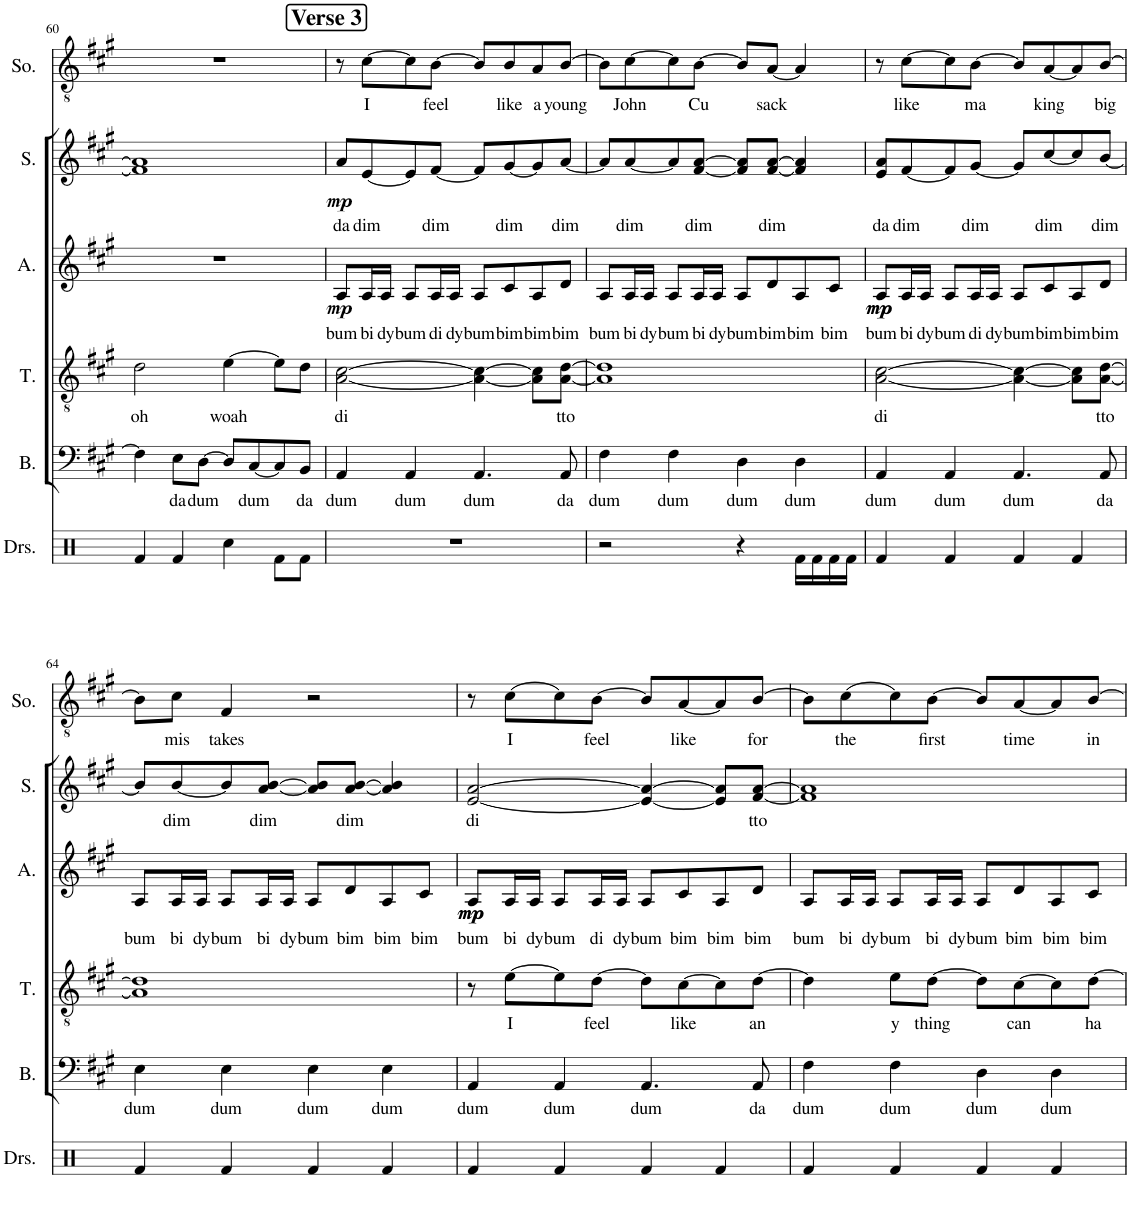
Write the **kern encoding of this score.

**kern	**kern	**text	**kern	**text	**kern	**text	**text	**dynam	**kern	**text	**dynam	**kern	**text
*part6	*part5	*part5	*part4	*part4	*part3	*part3	*part3	*part3	*part2	*part2	*part2	*part1	*part1
*staff6	*staff5	*staff5	*staff4	*staff4	*staff3	*staff3	*staff3	*staff3	*staff2	*staff2	*staff2	*staff1	*staff1
*I"Drumset	*I"Bass	*	*I"Tenor	*	*I"Alto	*	*	*	*I"Soprano	*	*	*I"Soloist	*
*I'Drs.	*I'B.	*	*I'T.	*	*I'A.	*	*	*	*I'S.	*	*	*I'So.	*
!!LO:PB:g=z
*clefX	*clefF4	*	*clefGv2	*	*clefG2	*	*	*	*clefG2	*	*	*clefGv2	*
*k[]	*k[f#c#g#]	*	*k[f#c#g#]	*	*k[f#c#g#]	*	*	*	*k[f#c#g#]	*	*	*k[f#c#g#]	*
*M4/4	*M4/4	*	*M4/4	*	*M4/4	*	*	*	*M4/4	*	*	*M4/4	*
=60	=60	=60	=60	=60	=60	=60	=60	=60	=60	=60	=60	=60	=60
!	!	!	!	!LO:LY:b	!	!	!	!	!	!	!	!	!
4Rf/	4F#\]	.	2d\	oh	1r	.	.	.	1f#] 1a]	.	.	1r	.
!	!	!LO:LY:b	!	!	!	!	!	!	!	!	!	!	!
4Rf/	8E\L	da	.	.	.	.	.	.	.	.	.	.	.
!	!	!LO:LY:b	!	!	!	!	!	!	!	!	!	!	!
.	[8D\J	dum	.	.	.	.	.	.	.	.	.	.	.
!	!	!	!	!LO:LY:b	!	!	!	!	!	!	!	!	!
4Rcc\	8D/L]	.	[4e\	woah	.	.	.	.	.	.	.	.	.
!	!	!LO:LY:b	!	!	!	!	!	!	!	!	!	!	!
.	[8C#/	dum	.	.	.	.	.	.	.	.	.	.	.
8Rf\L	8C#/]	.	8e\L]	.	.	.	.	.	.	.	.	.	.
!	!	!LO:LY:b	!	!	!	!	!	!	!	!	!	!	!
8Rf\J	8BB/J	da	8d\J	.	.	.	.	.	.	.	.	.	.
!!LO:REH:place=s1:a:B:cj:fs=14:t=Verse 3
=61	=61	=61	=61	=61	=61	=61	=61	=61	=61	=61	=61	=61	=61
!	!	!LO:LY:b	!	!LO:LY:b	!	!	!LO:LY:b	!LO:DY:b	!	!LO:LY:b	!LO:DY:b	!	!
1r	4AA/	dum	[2A\ [2c#\	di	8A/L	.	bum	mp	8a/L	da	mp	8r	.
!	!	!	!	!	!	!	!LO:LY:b	!	!	!LO:LY:b	!	!	!LO:LY:b
.	.	.	.	.	16A/L	.	bi	.	[8e/	dim	.	[8c#\L	I
!	!	!	!	!	!	!	!LO:LY:b	!	!	!	!	!	!
.	.	.	.	.	16A/JJ	.	dy	.	.	.	.	.	.
!	!	!LO:LY:b	!	!	!	!	!LO:LY:b	!	!	!	!	!	!
.	4AA/	dum	.	.	8A/L	.	bum	.	8e/]	.	.	8c#\]	.
!	!	!	!	!	!	!	!LO:LY:b	!	!	!LO:LY:b	!	!	!LO:LY:b
.	.	.	.	.	16A/L	.	di	.	[8f#/J	dim	.	[8B\J	feel
!	!	!	!	!	!	!	!LO:LY:b	!	!	!	!	!	!
.	.	.	.	.	16A/JJ	.	dy	.	.	.	.	.	.
!	!	!LO:LY:b	!	!	!	!	!LO:LY:b	!	!	!	!	!	!
.	4.AA/	dum	4A\_ 4c#\_	.	8A/L	.	bum	.	8f#/L]	.	.	8B/L]	.
!	!	!	!	!	!	!	!LO:LY:b	!	!	!LO:LY:b	!	!	!LO:LY:b
.	.	.	.	.	8c#/	.	bim	.	[8g#/	dim	.	8B/	like
!	!	!	!	!	!	!	!LO:LY:b	!	!	!	!	!	!LO:LY:b
.	.	.	8A\] 8c#\]L	.	8A/	.	bim	.	8g#/]	.	.	8A/	a
!	!	!LO:LY:b	!	!LO:LY:b	!	!	!LO:LY:b	!	!	!LO:LY:b	!	!	!LO:LY:b
.	8AA/	da	[8A\ [8d\J	tto	8d/J	.	bim	.	[8a/J	dim	.	[8B/J	young
=62	=62	=62	=62	=62	=62	=62	=62	=62	=62	=62	=62	=62	=62
!	!	!LO:LY:b	!	!	!	!	!LO:LY:b	!	!	!	!	!	!
2r	4F#\	dum	1A] 1d]	.	8A/L	.	bum	.	8a/L]	.	.	8B\L]	.
!	!	!	!	!	!	!	!LO:LY:b	!	!	!LO:LY:b	!	!	!LO:LY:b
.	.	.	.	.	16A/L	.	bi	.	[8a/	dim	.	[8c#\	John
!	!	!	!	!	!	!	!LO:LY:b	!	!	!	!	!	!
.	.	.	.	.	16A/JJ	.	dy	.	.	.	.	.	.
!	!	!LO:LY:b	!	!	!	!	!LO:LY:b	!	!	!	!	!	!
.	4F#\	dum	.	.	8A/L	.	bum	.	8a/]	.	.	8c#\]	.
!	!	!	!	!	!	!	!LO:LY:b	!	!	!LO:LY:b	!	!	!LO:LY:b
.	.	.	.	.	16A/L	.	bi	.	[8f#/ [8a/J	dim	.	[8B\J	Cu
!	!	!	!	!	!	!	!LO:LY:b	!	!	!	!	!	!
.	.	.	.	.	16A/JJ	.	dy	.	.	.	.	.	.
!	!	!LO:LY:b	!	!	!	!	!LO:LY:b	!	!	!	!	!	!
4r	4D\	dum	.	.	8A/L	.	bum	.	8f#/] 8a/]L	.	.	8B/L]	.
!	!	!	!	!	!	!	!LO:LY:b	!	!	!LO:LY:b	!	!	!LO:LY:b
.	.	.	.	.	8d/	.	bim	.	[8f#/ [8a/J	dim	.	[8A/J	sack
!	!	!LO:LY:b	!	!	!	!	!LO:LY:b	!	!	!	!	!	!
16Rf\LL	4D\	dum	.	.	8A/	.	bim	.	4f#/] 4a/]	.	.	4A/]	.
16Rf\	.	.	.	.	.	.	.	.	.	.	.	.	.
!	!	!	!	!	!	!	!LO:LY:b	!	!	!	!	!	!
16Rf\	.	.	.	.	8c#/J	.	bim	.	.	.	.	.	.
16Rf\JJ	.	.	.	.	.	.	.	.	.	.	.	.	.
=63	=63	=63	=63	=63	=63	=63	=63	=63	=63	=63	=63	=63	=63
!	!	!LO:LY:b	!	!LO:LY:b	!	!	!LO:LY:b	!LO:DY:b	!	!LO:LY:b	!	!	!
!	!	!	!	!	!	!	!	!LO:DY:n=1:b	!	!	!	!	!
4Rf/	4AA/	dum	[2A\ [2c#\	di	8A/L	.	bum	mp mp	8e/ 8a/L	da	.	8r	.
!	!	!	!	!	!	!	!LO:LY:b	!	!	!LO:LY:b	!	!	!LO:LY:b
.	.	.	.	.	16A/L	.	bi	.	[8f#/	dim	.	[8c#\L	like
!	!	!	!	!	!	!	!LO:LY:b	!	!	!	!	!	!
.	.	.	.	.	16A/JJ	.	dy	.	.	.	.	.	.
!	!	!LO:LY:b	!	!	!	!	!LO:LY:b	!	!	!	!	!	!
4Rf/	4AA/	dum	.	.	8A/L	.	bum	.	8f#/]	.	.	8c#\]	.
!	!	!	!	!	!	!	!LO:LY:b	!	!	!LO:LY:b	!	!	!LO:LY:b
.	.	.	.	.	16A/L	.	di	.	[8g#/J	dim	.	[8B\J	ma
!	!	!	!	!	!	!	!LO:LY:b	!	!	!	!	!	!
.	.	.	.	.	16A/JJ	.	dy	.	.	.	.	.	.
!	!	!LO:LY:b	!	!	!	!	!LO:LY:b	!	!	!	!	!	!
4Rf/	4.AA/	dum	4A\_ 4c#\_	.	8A/L	.	bum	.	8g#/L]	.	.	8B/L]	.
!	!	!	!	!	!	!	!LO:LY:b	!	!	!LO:LY:b	!	!	!LO:LY:b
.	.	.	.	.	8c#/	.	bim	.	[8cc#/	dim	.	[8A/	king
!	!	!	!	!	!	!	!LO:LY:b	!	!	!	!	!	!
4Rf/	.	.	8A\] 8c#\]L	.	8A/	.	bim	.	8cc#/]	.	.	8A/]	.
!	!	!LO:LY:b	!	!LO:LY:b	!	!	!LO:LY:b	!	!	!LO:LY:b	!	!	!LO:LY:b
.	8AA/	da	[8A\ [8d\J	tto	8d/J	.	bim	.	[8b/J	dim	.	[8B/J	big
!!LO:LB:g=z
=64	=64	=64	=64	=64	=64	=64	=64	=64	=64	=64	=64	=64	=64
!	!	!LO:LY:b	!	!	!	!	!LO:LY:b	!	!	!	!	!	!
4Rf/	4E\	dum	1A] 1d]	.	8A/L	.	bum	.	8b/L]	.	.	8B\L]	.
!	!	!	!	!	!	!	!LO:LY:b	!	!	!LO:LY:b	!	!	!LO:LY:b
.	.	.	.	.	16A/L	.	bi	.	[8b/	dim	.	8c#\J	mis
!	!	!	!	!	!	!	!LO:LY:b	!	!	!	!	!	!
.	.	.	.	.	16A/JJ	.	dy	.	.	.	.	.	.
!	!	!LO:LY:b	!	!	!	!	!LO:LY:b	!	!	!	!	!	!LO:LY:b
4Rf/	4E\	dum	.	.	8A/L	.	bum	.	8b/]	.	.	4F#/	takes
!	!	!	!	!	!	!	!LO:LY:b	!	!	!LO:LY:b	!	!	!
.	.	.	.	.	16A/L	.	bi	.	[8a/ [8b/J	dim	.	.	.
!	!	!	!	!	!	!	!LO:LY:b	!	!	!	!	!	!
.	.	.	.	.	16A/JJ	.	dy	.	.	.	.	.	.
!	!	!LO:LY:b	!	!	!	!	!LO:LY:b	!	!	!	!	!	!
4Rf/	4E\	dum	.	.	8A/L	.	bum	.	8a/] 8b/]L	.	.	2r	.
!	!	!	!	!	!	!	!LO:LY:b	!	!	!LO:LY:b	!	!	!
.	.	.	.	.	8d/	.	bim	.	[8a/ [8b/J	dim	.	.	.
!	!	!LO:LY:b	!	!	!	!	!LO:LY:b	!	!	!	!	!	!
4Rf/	4E\	dum	.	.	8A/	.	bim	.	4a/] 4b/]	.	.	.	.
!	!	!	!	!	!	!	!LO:LY:b	!	!	!	!	!	!
.	.	.	.	.	8c#/J	.	bim	.	.	.	.	.	.
=65	=65	=65	=65	=65	=65	=65	=65	=65	=65	=65	=65	=65	=65
!	!	!LO:LY:b	!	!	!	!	!LO:LY:b	!LO:DY:b	!	!LO:LY:b	!	!	!
!	!	!	!	!	!	!	!	!LO:DY:n=1:b	!	!	!	!	!
4Rf/	4AA/	dum	8r	.	8A/L	.	bum	mp mp	[2e/ [2a/	di	.	8r	.
!	!	!	!	!LO:LY:b	!	!	!LO:LY:b	!	!	!	!	!	!LO:LY:b
.	.	.	[8e\L	I	16A/L	.	bi	.	.	.	.	[8c#\L	I
!	!	!	!	!	!	!	!LO:LY:b	!	!	!	!	!	!
.	.	.	.	.	16A/JJ	.	dy	.	.	.	.	.	.
!	!	!LO:LY:b	!	!	!	!	!LO:LY:b	!	!	!	!	!	!
4Rf/	4AA/	dum	8e\]	.	8A/L	.	bum	.	.	.	.	8c#\]	.
!	!	!	!	!LO:LY:b	!	!	!LO:LY:b	!	!	!	!	!	!LO:LY:b
.	.	.	[8d\J	feel	16A/L	.	di	.	.	.	.	[8B\J	feel
!	!	!	!	!	!	!	!LO:LY:b	!	!	!	!	!	!
.	.	.	.	.	16A/JJ	.	dy	.	.	.	.	.	.
!	!	!LO:LY:b	!	!	!	!	!LO:LY:b	!	!	!	!	!	!
4Rf/	4.AA/	dum	8d\L]	.	8A/L	.	bum	.	4e/_ 4a/_	.	.	8B/L]	.
!	!	!	!	!LO:LY:b	!	!	!LO:LY:b	!	!	!	!	!	!LO:LY:b
.	.	.	[8c#\	like	8c#/	.	bim	.	.	.	.	[8A/	like
!	!	!	!	!	!	!	!LO:LY:b	!	!	!	!	!	!
4Rf/	.	.	8c#\]	.	8A/	.	bim	.	8e/] 8a/]L	.	.	8A/]	.
!	!	!LO:LY:b	!	!LO:LY:b	!	!	!LO:LY:b	!	!	!LO:LY:b	!	!	!LO:LY:b
.	8AA/	da	[8d\J	an	8d/J	.	bim	.	[8f#/ [8a/J	tto	.	[8B/J	for
=66	=66	=66	=66	=66	=66	=66	=66	=66	=66	=66	=66	=66	=66
!	!	!LO:LY:b	!	!	!	!	!LO:LY:b	!	!	!	!	!	!
4Rf/	4F#\	dum	4d\]	.	8A/L	.	bum	.	1f#] 1a]	.	.	8B\L]	.
!	!	!	!	!	!	!	!LO:LY:b	!	!	!	!	!	!LO:LY:b
.	.	.	.	.	16A/L	.	bi	.	.	.	.	[8c#\	the
!	!	!	!	!	!	!	!LO:LY:b	!	!	!	!	!	!
.	.	.	.	.	16A/JJ	.	dy	.	.	.	.	.	.
!	!	!LO:LY:b	!	!LO:LY:b	!	!	!LO:LY:b	!	!	!	!	!	!
4Rf/	4F#\	dum	8e\L	y	8A/L	.	bum	.	.	.	.	8c#\]	.
!	!	!	!	!LO:LY:b	!	!	!LO:LY:b	!	!	!	!	!	!LO:LY:b
.	.	.	[8d\J	thing	16A/L	.	bi	.	.	.	.	[8B\J	first
!	!	!	!	!	!	!	!LO:LY:b	!	!	!	!	!	!
.	.	.	.	.	16A/JJ	.	dy	.	.	.	.	.	.
!	!	!LO:LY:b	!	!	!	!	!LO:LY:b	!	!	!	!	!	!
4Rf/	4D\	dum	8d\L]	.	8A/L	.	bum	.	.	.	.	8B/L]	.
!	!	!	!	!LO:LY:b	!	!	!LO:LY:b	!	!	!	!	!	!LO:LY:b
.	.	.	[8c#\	can	8d/	.	bim	.	.	.	.	[8A/	time
!	!	!LO:LY:b	!	!	!	!	!LO:LY:b	!	!	!	!	!	!
4Rf/	4D\	dum	8c#\]	.	8A/	.	bim	.	.	.	.	8A/]	.
!	!	!	!	!LO:LY:b	!	!	!LO:LY:b	!	!	!	!	!	!LO:LY:b
.	.	.	[8d\J	ha	8c#/J	.	bim	.	.	.	.	[8B/J	in
=	=	=	=	=	=	=	=	=	=	=	=	=	=
*-	*-	*-	*-	*-	*-	*-	*-	*-	*-	*-	*-	*-	*-
